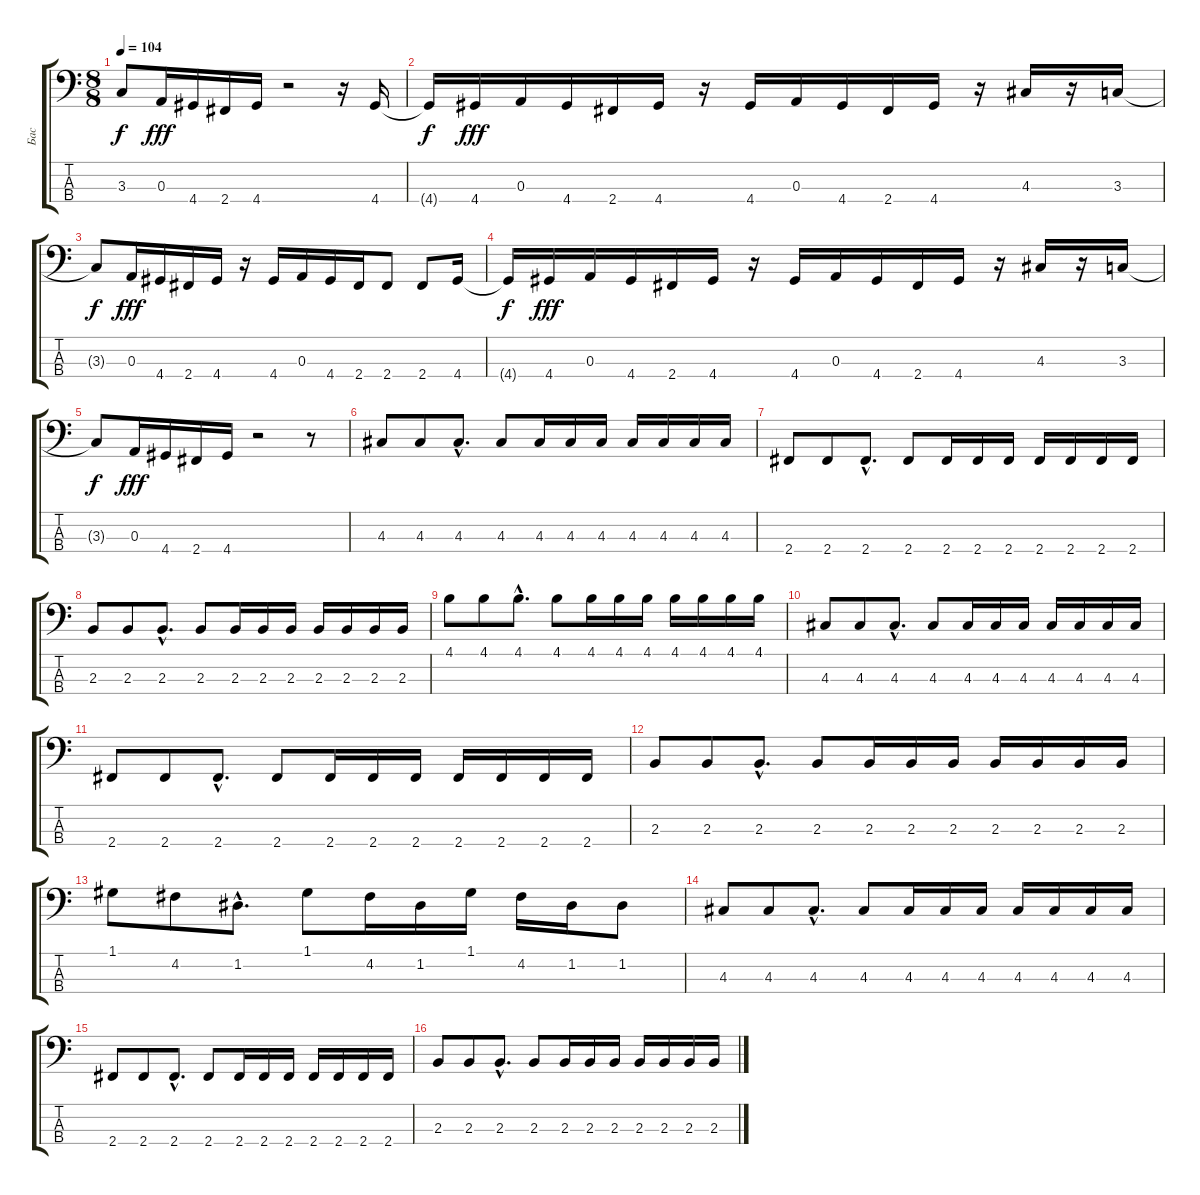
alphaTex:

\track ("Бас" "Бас") {instrument slapbass1}
\staff {score tabs}
\tuning (G2 D2 A1 E1) {hide}
\ts (8 8)
\tempo 104
\clef f4
\ks c
3.3{t}.8{dy f} 0.3.16{dy fff} 4.4.16 2.4.16 4.4.16 r.2 r.16 4.4.16 |
4.4{t}.16{dy f} 4.4.16{dy fff} 0.3.16 4.4.16 2.4.16 4.4.16 r.16 4.4.16 0.3.16 4.4.16 2.4.16 4.4.16 r.16 4.3.16 r.16 3.3.16 |
3.3{t}.8{dy f} 0.3.16{dy fff} 4.4.16 2.4.16 4.4.16 r.16 4.4.16 0.3.16 4.4.16 2.4.16 2.4.8 2.4.8 4.4.16 |
4.4{t}.16{dy f} 4.4.16{dy fff} 0.3.16 4.4.16 2.4.16 4.4.16 r.16 4.4.16 0.3.16 4.4.16 2.4.16 4.4.16 r.16 4.3.16 r.16 3.3.16 |
3.3{t}.8{dy f} 0.3.16{dy fff} 4.4.16 2.4.16 4.4.16 r.2 r.8 |
4.3.8 4.3.8 4.3{hac}.8{d} 4.3.8 4.3.16 4.3.16 4.3.16 4.3.16 4.3.16 4.3.16 4.3.16 |
2.4.8 2.4.8 2.4{hac}.8{d} 2.4.8 2.4.16 2.4.16 2.4.16 2.4.16 2.4.16 2.4.16 2.4.16 |
2.3.8 2.3.8 2.3{hac}.8{d} 2.3.8 2.3.16 2.3.16 2.3.16 2.3.16 2.3.16 2.3.16 2.3.16 |
4.1.8 4.1.8 4.1{hac}.8{d} 4.1.8 4.1.16 4.1.16 4.1.16 4.1.16 4.1.16 4.1.16 4.1.16 |
4.3.8 4.3.8 4.3{hac}.8{d} 4.3.8 4.3.16 4.3.16 4.3.16 4.3.16 4.3.16 4.3.16 4.3.16 |
2.4.8 2.4.8 2.4{hac}.8{d} 2.4.8 2.4.16 2.4.16 2.4.16 2.4.16 2.4.16 2.4.16 2.4.16 |
2.3.8 2.3.8 2.3{hac}.8{d} 2.3.8 2.3.16 2.3.16 2.3.16 2.3.16 2.3.16 2.3.16 2.3.16 |
1.1.8 4.2.8 1.2{hac}.8{d} 1.1.8 4.2.16 1.2.16 1.1.16 4.2.16 1.2.16 1.2.8 |
4.3.8 4.3.8 4.3{hac}.8{d} 4.3.8 4.3.16 4.3.16 4.3.16 4.3.16 4.3.16 4.3.16 4.3.16 |
2.4.8 2.4.8 2.4{hac}.8{d} 2.4.8 2.4.16 2.4.16 2.4.16 2.4.16 2.4.16 2.4.16 2.4.16 |
2.3.8 2.3.8 2.3{hac}.8{d} 2.3.8 2.3.16 2.3.16 2.3.16 2.3.16 2.3.16 2.3.16 2.3.16
